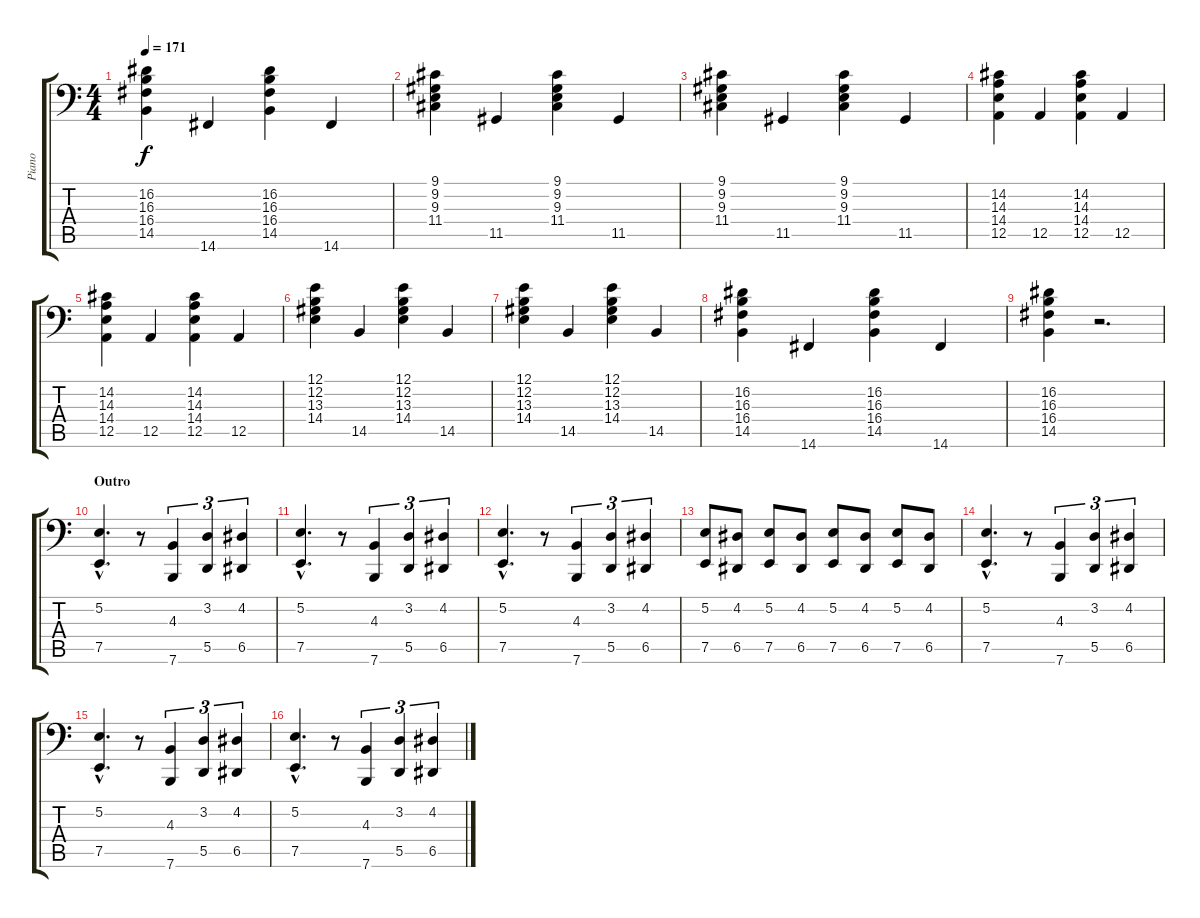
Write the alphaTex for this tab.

\track ("Piano" "Piano") {instrument electricgrandpiano}
\staff {score tabs}
\tuning (E3 B2 G2 D2 A1 E1) {hide}
\ts (4 4)
\tempo 171
\clef f4
\ks c
(16.2 16.3 16.4 14.5).4{dy f} 14.6.4 (16.2 16.3 16.4 14.5).4 14.6.4 |
(9.1 9.2 9.3 11.4).4 11.5.4 (9.1 9.2 9.3 11.4).4 11.5.4 |
(9.1 9.2 9.3 11.4).4 11.5.4 (9.1 9.2 9.3 11.4).4 11.5.4 |
(14.2 14.3 14.4 12.5).4 12.5.4 (14.2 14.3 14.4 12.5).4 12.5.4 |
(14.2 14.3 14.4 12.5).4 12.5.4 (14.2 14.3 14.4 12.5).4 12.5.4 |
(12.1 12.2 13.3 14.4).4 14.5.4 (12.1 12.2 13.3 14.4).4 14.5.4 |
(12.1 12.2 13.3 14.4).4 14.5.4 (12.1 12.2 13.3 14.4).4 14.5.4 |
(16.2 16.3 16.4 14.5).4 14.6.4 (16.2 16.3 16.4 14.5).4 14.6.4 |
(16.2 16.3 16.4 14.5).4 r.2{d} |
\section ("" "Outro")
(5.2{hac} 7.5{hac}).4{d} r.8 (4.3 7.6).4{tu (3 2)} (3.2 5.5).4{tu (3 2)} (4.2 6.5).4{tu (3 2)} |
(5.2{hac} 7.5{hac}).4{d} r.8 (4.3 7.6).4{tu (3 2)} (3.2 5.5).4{tu (3 2)} (4.2 6.5).4{tu (3 2)} |
(5.2{hac} 7.5{hac}).4{d} r.8 (4.3 7.6).4{tu (3 2)} (3.2 5.5).4{tu (3 2)} (4.2 6.5).4{tu (3 2)} |
(5.2 7.5).8 (4.2 6.5).8 (5.2 7.5).8 (4.2 6.5).8 (5.2 7.5).8 (4.2 6.5).8 (5.2 7.5).8 (4.2 6.5).8 |
(5.2{hac} 7.5{hac}).4{d} r.8 (4.3 7.6).4{tu (3 2)} (3.2 5.5).4{tu (3 2)} (4.2 6.5).4{tu (3 2)} |
(5.2{hac} 7.5{hac}).4{d} r.8 (4.3 7.6).4{tu (3 2)} (3.2 5.5).4{tu (3 2)} (4.2 6.5).4{tu (3 2)} |
(5.2{hac} 7.5{hac}).4{d} r.8 (4.3 7.6).4{tu (3 2)} (3.2 5.5).4{tu (3 2)} (4.2 6.5).4{tu (3 2)}
